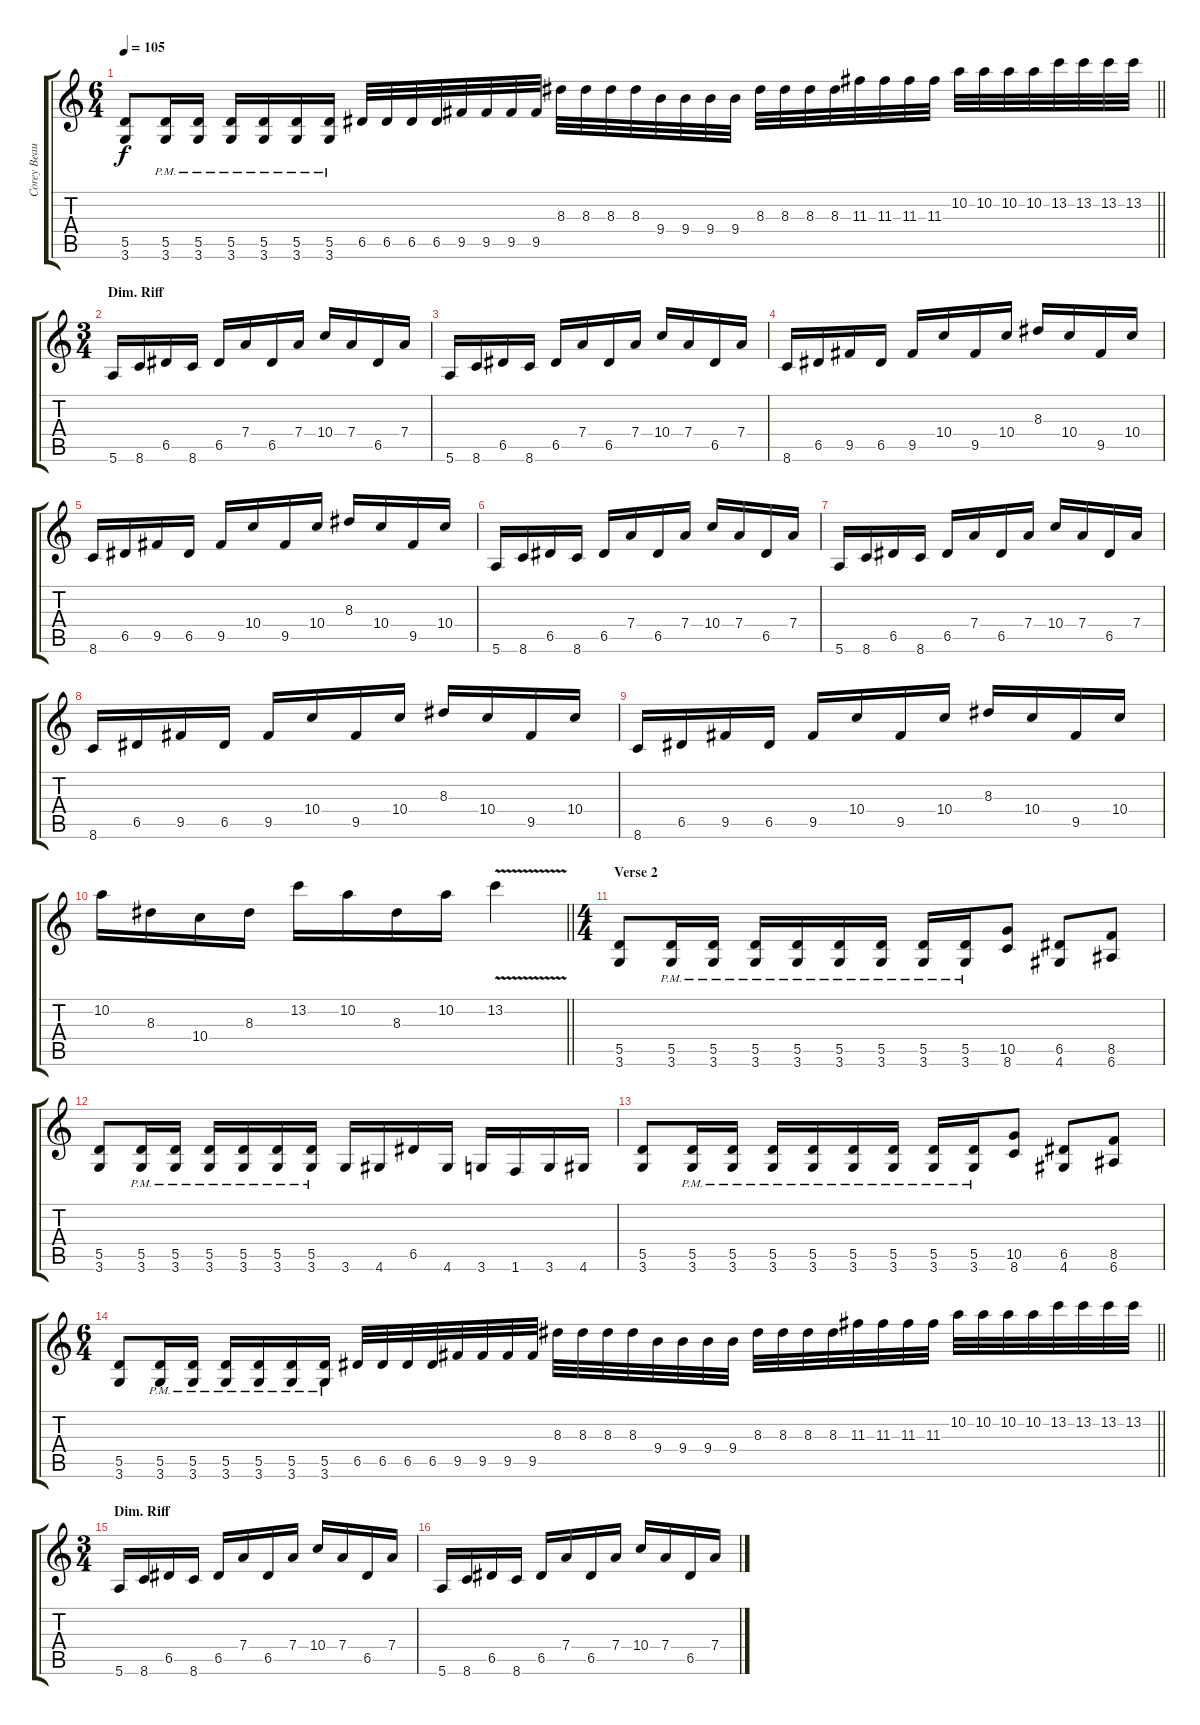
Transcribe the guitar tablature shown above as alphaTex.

\track ("Corey Beaulieu" "Corey Beau") {instrument distortionguitar}
\staff {score tabs}
\tuning (E4 B3 G3 D3 A2 E2) {hide}
\ts (6 4)
\tempo 105
\clef g2
\barLineRight lightlight
\ks c
(5.5 3.6).8{dy f} (5.5{pm} 3.6{pm}).16 (5.5{pm} 3.6{pm}).16 (5.5{pm} 3.6{pm}).16 (5.5{pm} 3.6{pm}).16 (5.5{pm} 3.6{pm}).16 (5.5{pm} 3.6{pm}).16 6.5.32 6.5.32 6.5.32 6.5.32 9.5.32 9.5.32 9.5.32 9.5.32 8.3.32 8.3.32 8.3.32 8.3.32 9.4.32 9.4.32 9.4.32 9.4.32 8.3.32 8.3.32 8.3.32 8.3.32 11.3.32 11.3.32 11.3.32 11.3.32 10.2.32 10.2.32 10.2.32 10.2.32 13.2.32 13.2.32 13.2.32 13.2.32 |
\ts (3 4)
\section ("" "Dim. Riff")
5.6.16 8.6.16 6.5.16 8.6.16 6.5.16 7.4.16 6.5.16 7.4.16 10.4.16 7.4.16 6.5.16 7.4.16 |
5.6.16 8.6.16 6.5.16 8.6.16 6.5.16 7.4.16 6.5.16 7.4.16 10.4.16 7.4.16 6.5.16 7.4.16 |
8.6.16 6.5.16 9.5.16 6.5.16 9.5.16 10.4.16 9.5.16 10.4.16 8.3.16 10.4.16 9.5.16 10.4.16 |
8.6.16 6.5.16 9.5.16 6.5.16 9.5.16 10.4.16 9.5.16 10.4.16 8.3.16 10.4.16 9.5.16 10.4.16 |
5.6.16 8.6.16 6.5.16 8.6.16 6.5.16 7.4.16 6.5.16 7.4.16 10.4.16 7.4.16 6.5.16 7.4.16 |
5.6.16 8.6.16 6.5.16 8.6.16 6.5.16 7.4.16 6.5.16 7.4.16 10.4.16 7.4.16 6.5.16 7.4.16 |
8.6.16 6.5.16 9.5.16 6.5.16 9.5.16 10.4.16 9.5.16 10.4.16 8.3.16 10.4.16 9.5.16 10.4.16 |
8.6.16 6.5.16 9.5.16 6.5.16 9.5.16 10.4.16 9.5.16 10.4.16 8.3.16 10.4.16 9.5.16 10.4.16 |
\barLineRight lightlight
10.2.16 8.3.16 10.4.16 8.3.16 13.2.16 10.2.16 8.3.16 10.2.16 13.2{v}.4 |
\ts (4 4)
\section ("" "Verse 2")
(5.5 3.6).8 (5.5{pm} 3.6{pm}).16 (5.5{pm} 3.6{pm}).16 (5.5{pm} 3.6{pm}).16 (5.5{pm} 3.6{pm}).16 (5.5{pm} 3.6{pm}).16 (5.5{pm} 3.6{pm}).16 (5.5{pm} 3.6{pm}).16 (5.5{pm} 3.6{pm}).16 (10.5 8.6).8 (6.5 4.6).8 (8.5 6.6).8 |
(5.5 3.6).8 (5.5{pm} 3.6{pm}).16 (5.5{pm} 3.6{pm}).16 (5.5{pm} 3.6{pm}).16 (5.5{pm} 3.6{pm}).16 (5.5{pm} 3.6{pm}).16 (5.5{pm} 3.6{pm}).16 3.6.16 4.6.16 6.5.16 4.6.16 3.6.16 1.6.16 3.6.16 4.6.16 |
(5.5 3.6).8 (5.5{pm} 3.6{pm}).16 (5.5{pm} 3.6{pm}).16 (5.5{pm} 3.6{pm}).16 (5.5{pm} 3.6{pm}).16 (5.5{pm} 3.6{pm}).16 (5.5{pm} 3.6{pm}).16 (5.5{pm} 3.6{pm}).16 (5.5{pm} 3.6{pm}).16 (10.5 8.6).8 (6.5 4.6).8 (8.5 6.6).8 |
\ts (6 4)
\barLineRight lightlight
(5.5 3.6).8 (5.5{pm} 3.6{pm}).16 (5.5{pm} 3.6{pm}).16 (5.5{pm} 3.6{pm}).16 (5.5{pm} 3.6{pm}).16 (5.5{pm} 3.6{pm}).16 (5.5{pm} 3.6{pm}).16 6.5.32 6.5.32 6.5.32 6.5.32 9.5.32 9.5.32 9.5.32 9.5.32 8.3.32 8.3.32 8.3.32 8.3.32 9.4.32 9.4.32 9.4.32 9.4.32 8.3.32 8.3.32 8.3.32 8.3.32 11.3.32 11.3.32 11.3.32 11.3.32 10.2.32 10.2.32 10.2.32 10.2.32 13.2.32 13.2.32 13.2.32 13.2.32 |
\ts (3 4)
\section ("" "Dim. Riff")
5.6.16 8.6.16 6.5.16 8.6.16 6.5.16 7.4.16 6.5.16 7.4.16 10.4.16 7.4.16 6.5.16 7.4.16 |
5.6.16 8.6.16 6.5.16 8.6.16 6.5.16 7.4.16 6.5.16 7.4.16 10.4.16 7.4.16 6.5.16 7.4.16
